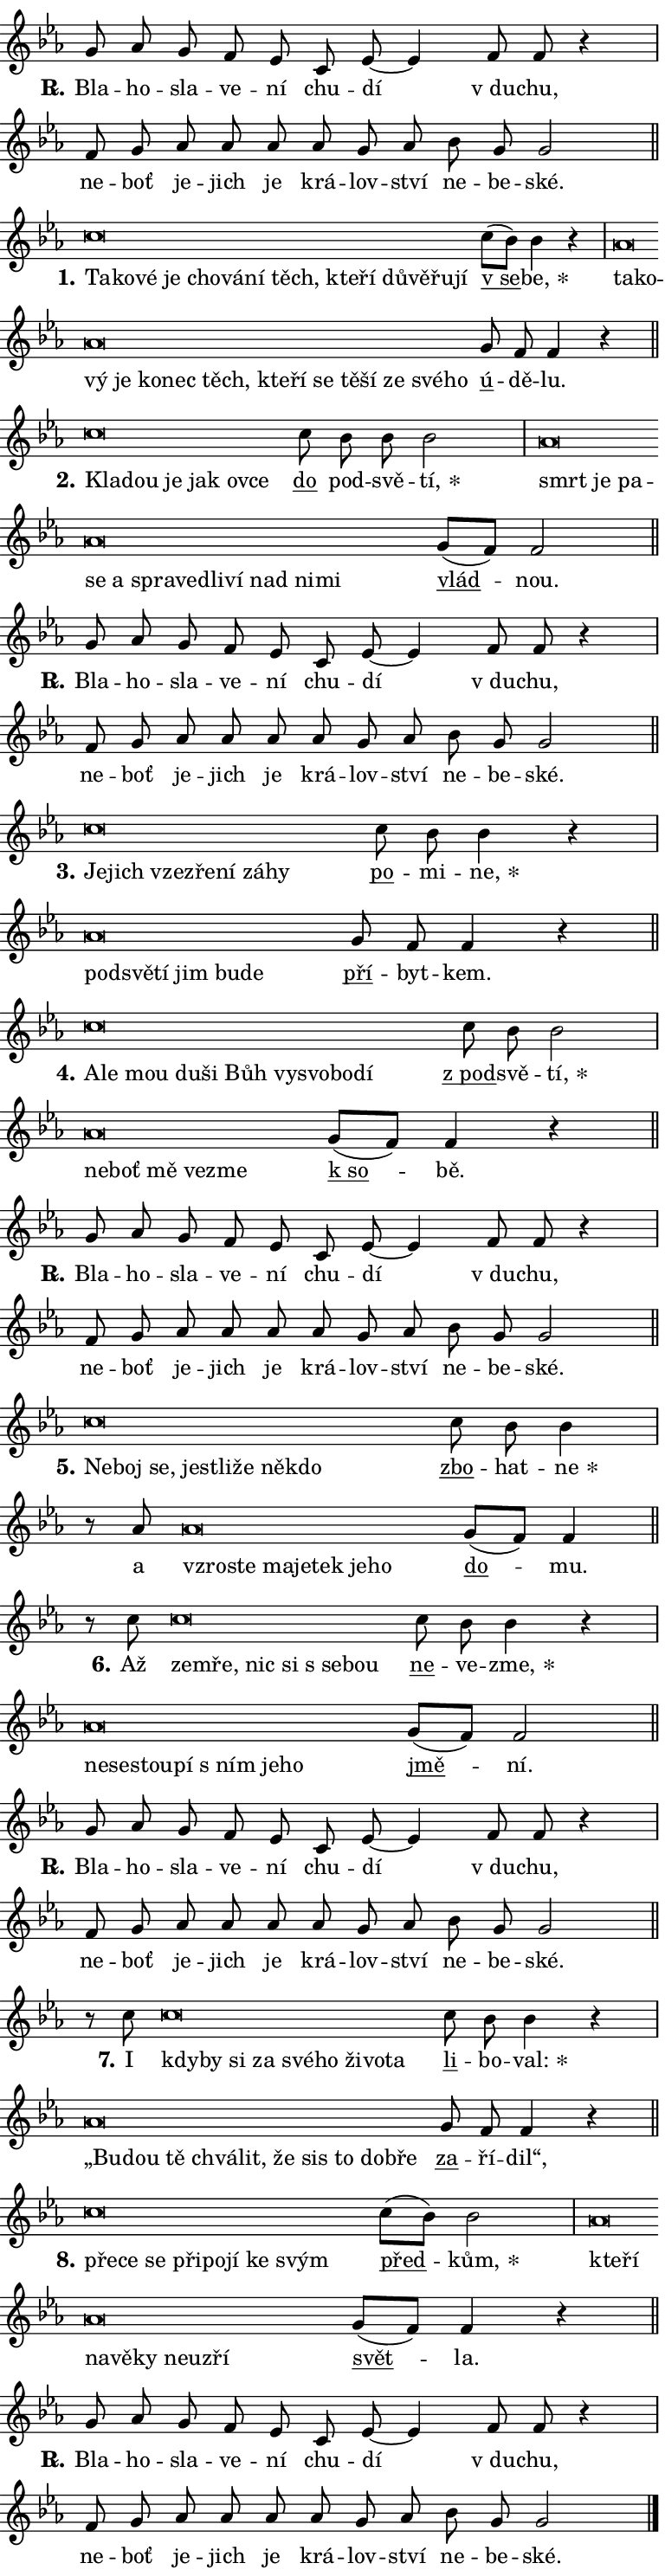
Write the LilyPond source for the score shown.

\version "2.24.0"
\header { tagline = "" }
\paper {
  indent = 0\cm
  top-margin = 0\cm
  right-margin = 0.13\cm % to fit lyric hyphens
  bottom-margin = 0\cm
  left-margin = 0\cm
  paper-width = 13\cm
  page-breaking = #ly:one-page-breaking
  system-system-spacing.basic-distance = #11
  score-system-spacing.basic-distance = #11
  ragged-last = ##f
}


%% Author: Thomas Morley
%% https://lists.gnu.org/archive/html/lilypond-user/2020-05/msg00002.html
#(define (line-position grob)
"Returns position of @var[grob} in current system:
   @code{'start}, if at first time-step
   @code{'end}, if at last time-step
   @code{'middle} otherwise
"
  (let* ((col (ly:item-get-column grob))
         (ln (ly:grob-object col 'left-neighbor))
         (rn (ly:grob-object col 'right-neighbor))
         (col-to-check-left (if (ly:grob? ln) ln col))
         (col-to-check-right (if (ly:grob? rn) rn col))
         (break-dir-left
           (and
             (ly:grob-property col-to-check-left 'non-musical #f)
             (ly:item-break-dir col-to-check-left)))
         (break-dir-right
           (and
             (ly:grob-property col-to-check-right 'non-musical #f)
             (ly:item-break-dir col-to-check-right))))
        (cond ((eqv? 1 break-dir-left) 'start)
              ((eqv? -1 break-dir-right) 'end)
              (else 'middle))))

#(define (tranparent-at-line-position vctor)
  (lambda (grob)
  "Relying on @code{line-position} select the relevant enry from @var{vctor}.
Used to determine transparency,"
    (case (line-position grob)
      ((end) (not (vector-ref vctor 0)))
      ((middle) (not (vector-ref vctor 1)))
      ((start) (not (vector-ref vctor 2))))))

noteHeadBreakVisibility =
#(define-music-function (break-visibility)(vector?)
"Makes @code{NoteHead}s transparent relying on @var{break-visibility}"
#{
  \override NoteHead.transparent =
    #(tranparent-at-line-position break-visibility)
#})

#(define delete-ledgers-for-transparent-note-heads
  (lambda (grob)
    "Reads whether a @code{NoteHead} is transparent.
If so this @code{NoteHead} is removed from @code{'note-heads} from
@var{grob}, which is supposed to be @code{LedgerLineSpanner}.
As a result ledgers are not printed for this @code{NoteHead}"
    (let* ((nhds-array (ly:grob-object grob 'note-heads))
           (nhds-list
             (if (ly:grob-array? nhds-array)
                 (ly:grob-array->list nhds-array)
                 '()))
           ;; Relies on the transparent-property being done before
           ;; Staff.LedgerLineSpanner.after-line-breaking is executed.
           ;; This is fragile ...
           (to-keep
             (remove
               (lambda (nhd)
                 (ly:grob-property nhd 'transparent #f))
               nhds-list)))
      ;; TODO find a better method to iterate over grob-arrays, similiar
      ;; to filter/remove etc for lists
      ;; For now rebuilt from scratch
      (set! (ly:grob-object grob 'note-heads)  '())
      (for-each
        (lambda (nhd)
          (ly:pointer-group-interface::add-grob grob 'note-heads nhd))
        to-keep))))

squashNotes = {
  \override NoteHead.X-extent = #'(-0.2 . 0.2)
  \override NoteHead.Y-extent = #'(-0.75 . 0)
  \override NoteHead.stencil =
    #(lambda (grob)
       (let ((pos (ly:grob-property grob 'staff-position)))
         (begin
           (if (< pos -7) (display "ERROR: Lower brevis then expected\n") (display ""))
           (if (<= pos -6) ly:text-interface::print ly:note-head::print))))
}
unSquashNotes = {
  \revert NoteHead.X-extent
  \revert NoteHead.Y-extent
  \revert NoteHead.stencil
}

hideNotes = \noteHeadBreakVisibility #begin-of-line-visible
unHideNotes = \noteHeadBreakVisibility #all-visible

% work-around for resetting accidentals
% https://lilypond.org/doc/v2.23/Documentation/notation/displaying-rhythms#unmetered-music
cadenzaMeasure = {
  \cadenzaOff
  \partial 1024 s1024
  \cadenzaOn
}

#(define-markup-command (accent layout props text) (markup?)
  "Underline accented syllable"
  (interpret-markup layout props
    #{\markup \override #'(offset . 4.3) \underline { #text }#}))

responsum = \markup \concat {
  "R" \hspace #-1.05 \path #0.1 #'((moveto 0 0.07) (lineto 0.9 0.8)) \hspace #0.05 "."
}

spaceSize = #0.6828661417322834 % exact space size for TeX Gyre Schola

\layout {
  \context {
    \Staff
    \remove "Time_signature_engraver"
    \override LedgerLineSpanner.after-line-breaking = #delete-ledgers-for-transparent-note-heads
  }
  \context {
    \Lyrics {
      \override LyricSpace.minimum-distance = \spaceSize
      \override LyricText.font-name = #"TeX Gyre Schola"
      \override LyricText.font-size = 1
      \override StanzaNumber.font-name = #"TeX Gyre Schola Bold"
      \override StanzaNumber.font-size = 1
    }
  }
  \context {
    \Score 
    \override NoteHead.text =
      #(lambda (grob) 
        (let ((pos (ly:grob-property grob 'staff-position)))
          #{\markup {
            \combine
              \halign #-0.55 \raise #(if (= pos -6) 0 0.5) \override #'(thickness . 2) \draw-line #'(3.2 . 0)
              \musicglyph "noteheads.sM1"
          }#}))
  }
}

% magnetic-lyrics.ily
%
%   written by
%     Jean Abou Samra <jean@abou-samra.fr>
%     Werner Lemberg <wl@gnu.org>
%
%   adapted by
%     Jiri Hon <jiri.hon@gmail.com>
%
% Version 2022-Apr-15

% https://www.mail-archive.com/lilypond-user@gnu.org/msg149350.html

#(define (Left_hyphen_pointer_engraver context)
   "Collect syllable-hyphen-syllable occurrences in lyrics and store
them in properties.  This engraver only looks to the left.  For
example, if the lyrics input is @code{foo -- bar}, it does the
following.

@itemize @bullet
@item
Set the @code{text} property of the @code{LyricHyphen} grob between
@q{foo} and @q{bar} to @code{foo}.

@item
Set the @code{left-hyphen} property of the @code{LyricText} grob with
text @q{foo} to the @code{LyricHyphen} grob between @q{foo} and
@q{bar}.
@end itemize

Use this auxiliary engraver in combination with the
@code{lyric-@/text::@/apply-@/magnetic-@/offset!} hook."
   (let ((hyphen #f)
         (text #f))
     (make-engraver
      (acknowledgers
       ((lyric-syllable-interface engraver grob source-engraver)
        (set! text grob)))
      (end-acknowledgers
       ((lyric-hyphen-interface engraver grob source-engraver)
        ;(when (not (grob::has-interface grob 'lyric-space-interface))
          (set! hyphen grob)));)
      ((stop-translation-timestep engraver)
       (when (and text hyphen)
         (ly:grob-set-object! text 'left-hyphen hyphen))
       (set! text #f)
       (set! hyphen #f)))))

#(define (lyric-text::apply-magnetic-offset! grob)
   "If the space between two syllables is less than the value in
property @code{LyricText@/.details@/.squash-threshold}, move the right
syllable to the left so that it gets concatenated with the left
syllable.

Use this function as a hook for
@code{LyricText@/.after-@/line-@/breaking} if the
@code{Left_@/hyphen_@/pointer_@/engraver} is active."
   (let ((hyphen (ly:grob-object grob 'left-hyphen #f)))
     (when hyphen
       (let ((left-text (ly:spanner-bound hyphen LEFT)))
         (when (grob::has-interface left-text 'lyric-syllable-interface)
           (let* ((common (ly:grob-common-refpoint grob left-text X))
                  (this-x-ext (ly:grob-extent grob common X))
                  (left-x-ext
                   (begin
                     ;; Trigger magnetism for left-text.
                     (ly:grob-property left-text 'after-line-breaking)
                     (ly:grob-extent left-text common X)))
                  ;; `delta` is the gap width between two syllables.
                  (delta (- (interval-start this-x-ext)
                            (interval-end left-x-ext)))
                  (details (ly:grob-property grob 'details))
                  (threshold (assoc-get 'squash-threshold details 0.2)))
             (when (< delta threshold)
               (let* (;; We have to manipulate the input text so that
                      ;; ligatures crossing syllable boundaries are not
                      ;; disabled.  For languages based on the Latin
                      ;; script this is essentially a beautification.
                      ;; However, for non-Western scripts it can be a
                      ;; necessity.
                      (lt (ly:grob-property left-text 'text))
                      (rt (ly:grob-property grob 'text))
                      (is-space (grob::has-interface hyphen 'lyric-space-interface))
                      (space (if is-space " " ""))
                      (extra-delta (if is-space spaceSize 0))
                      ;; Append new syllable.
                      (ltrt-space (if (and (string? lt) (string? rt))
                                (string-append lt space rt)
                                (make-concat-markup (list lt space rt))))
                      ;; Right-align `ltrt` to the right side.
                      (ltrt-space-markup (grob-interpret-markup
                               grob
                               (make-translate-markup
                                (cons (interval-length this-x-ext) 0)
                                (make-right-align-markup ltrt-space)))))
                 (begin
                   ;; Don't print `left-text`.
                   (ly:grob-set-property! left-text 'stencil #f)
                   ;; Set text and stencil (which holds all collected
                   ;; syllables so far) and shift it to the left.
                   (ly:grob-set-property! grob 'text ltrt-space)
                   (ly:grob-set-property! grob 'stencil ltrt-space-markup)
                   (ly:grob-translate-axis! grob (- (- delta extra-delta)) X))))))))))


#(define (lyric-hyphen::displace-bounds-first grob)
   ;; Make very sure this callback isn't triggered too early.
   (let ((left (ly:spanner-bound grob LEFT))
         (right (ly:spanner-bound grob RIGHT)))
     (ly:grob-property left 'after-line-breaking)
     (ly:grob-property right 'after-line-breaking)
     (ly:lyric-hyphen::print grob)))

squashThreshold = #0.4

\layout {
  \context {
    \Lyrics
    \consists #Left_hyphen_pointer_engraver
    \override LyricText.after-line-breaking =
      #lyric-text::apply-magnetic-offset!
    \override LyricHyphen.stencil = #lyric-hyphen::displace-bounds-first
    \override LyricText.details.squash-threshold = \squashThreshold
    \override LyricHyphen.minimum-distance = 0
    \override LyricHyphen.minimum-length = \squashThreshold
  }
}

squashText = \override LyricText.details.squash-threshold = 9999
unSquashText = \override LyricText.details.squash-threshold = \squashThreshold

leftText = \override LyricText.self-alignment-X = #LEFT
unLeftText = \revert LyricText.self-alignment-X

starOffset = #(lambda (grob) 
                (let ((x_offset (ly:self-alignment-interface::aligned-on-x-parent grob)))
                  (if (= x_offset 0) 0 (+ x_offset 1.2))))

star = #(define-music-function (syllable)(string?)
"Append star separator at the end of a syllable"
#{
  \once \override LyricText.X-offset = #starOffset
  \lyricmode { \markup {
    #syllable
    \override #'((font-name . "TeX Gyre Schola Bold")) \hspace #0.2 \lower #0.65 \larger "*"
  } }
#})

starAccent = #(define-music-function (syllable)(string?)
"Append star separator at the end of a syllable and make accent"
#{
  \once \override LyricText.X-offset = #starOffset
  \lyricmode { \markup {
    \accent #syllable
    \override #'((font-name . "TeX Gyre Schola Bold")) \hspace #0.2 \lower #0.65 \larger "*"
  } }
#})

breath = #(define-music-function (syllable)(string?)
"Append breathing indicator at the end of a syllable"
#{
  \lyricmode { \markup { #syllable "+" } }
#})

optionalBreath = #(define-music-function (syllable)(string?)
"Append optional breathing indicator at the end of a syllable"
#{
  \lyricmode { \markup { #syllable "(+)" } }
#})


\score {
    <<
        \new Voice = "melody" { \cadenzaOn \key es \major \relative { g'8 as g f es \bar "" c es~ es4 \bar "" f8 f r4 \cadenzaMeasure \bar "|" f8 g \bar "" as as as \bar "" as g as \bar "" bes g g2 \cadenzaMeasure \bar "||" \break } }
        \new Lyrics \lyricsto "melody" { \lyricmode { \set stanza = \responsum
Bla -- ho -- sla -- ve -- ní chu -- dí "v du" -- chu, ne -- boť je -- jich je krá -- lov -- ství ne -- be -- ské. } }
    >>
    \layout {}
}

\score {
    <<
        \new Voice = "melody" { \cadenzaOn \key es \major \relative { \squashNotes c''\breve*1/16 \hideNotes \breve*1/16 \bar "" \breve*1/16 \bar "" \breve*1/16 \bar "" \breve*1/16 \bar "" \breve*1/16 \bar "" \breve*1/16 \bar "" \breve*1/16 \bar "" \breve*1/16 \bar "" \breve*1/16 \bar "" \breve*1/16 \bar "" \breve*1/16 \bar "" \breve*1/16 \breve*1/16 \bar "" \unHideNotes \unSquashNotes \bar "" c8[( bes)] bes4 r \cadenzaMeasure \bar "|" \squashNotes as\breve*1/16 \hideNotes \breve*1/16 \bar "" \breve*1/16 \bar "" \breve*1/16 \bar "" \breve*1/16 \bar "" \breve*1/16 \bar "" \breve*1/16 \bar "" \breve*1/16 \bar "" \breve*1/16 \bar "" \breve*1/16 \bar "" \breve*1/16 \bar "" \breve*1/16 \bar "" \breve*1/16 \bar "" \breve*1/16 \breve*1/16 \bar "" \unHideNotes \unSquashNotes \bar "" g8 f f4 r \cadenzaMeasure \bar "||" \break } }
        \new Lyrics \lyricsto "melody" { \lyricmode { \set stanza = "1."
\leftText Ta -- \squashText ko -- vé je cho -- vá -- ní těch, kte -- ří dů -- vě -- řu -- jí \unLeftText \unSquashText \markup \accent "v se" -- \star be, \leftText ta -- \squashText ko -- vý je ko -- nec těch, kte -- ří se tě -- ší ze své -- ho \unLeftText \unSquashText \markup \accent ú -- dě -- lu. } }
    >>
    \layout {}
}

\score {
    <<
        \new Voice = "melody" { \cadenzaOn \key es \major \relative { \squashNotes c''\breve*1/16 \hideNotes \breve*1/16 \bar "" \breve*1/16 \bar "" \breve*1/16 \bar "" \breve*1/16 \breve*1/16 \bar "" \unHideNotes \unSquashNotes \bar "" c8 bes bes bes2 \cadenzaMeasure \bar "|" \squashNotes as\breve*1/16 \hideNotes \breve*1/16 \bar "" \breve*1/16 \bar "" \breve*1/16 \bar "" \breve*1/16 \bar "" \breve*1/16 \bar "" \breve*1/16 \bar "" \breve*1/16 \bar "" \breve*1/16 \bar "" \breve*1/16 \bar "" \breve*1/16 \breve*1/16 \bar "" \unHideNotes \unSquashNotes \bar "" g8[( f)] f2 \cadenzaMeasure \bar "||" \break } }
        \new Lyrics \lyricsto "melody" { \lyricmode { \set stanza = "2."
\leftText Kla -- \squashText dou je jak ov -- ce \unLeftText \unSquashText \markup \accent do pod -- svě -- \star tí, \leftText smrt \squashText je pa -- se a spra -- ve -- dli -- ví nad ni -- mi \unLeftText \unSquashText \markup \accent vlád -- nou. } }
    >>
    \layout {}
}

\score {
    <<
        \new Voice = "melody" { \cadenzaOn \key es \major \relative { g'8 as g f es \bar "" c es~ es4 \bar "" f8 f r4 \cadenzaMeasure \bar "|" f8 g \bar "" as as as \bar "" as g as \bar "" bes g g2 \cadenzaMeasure \bar "||" \break } }
        \new Lyrics \lyricsto "melody" { \lyricmode { \set stanza = \responsum
Bla -- ho -- sla -- ve -- ní chu -- dí "v du" -- chu, ne -- boť je -- jich je krá -- lov -- ství ne -- be -- ské. } }
    >>
    \layout {}
}

\score {
    <<
        \new Voice = "melody" { \cadenzaOn \key es \major \relative { \squashNotes c''\breve*1/16 \hideNotes \breve*1/16 \bar "" \breve*1/16 \bar "" \breve*1/16 \bar "" \breve*1/16 \bar "" \breve*1/16 \breve*1/16 \bar "" \unHideNotes \unSquashNotes \bar "" c8 bes bes4 r \cadenzaMeasure \bar "|" \squashNotes as\breve*1/16 \hideNotes \breve*1/16 \bar "" \breve*1/16 \bar "" \breve*1/16 \bar "" \breve*1/16 \breve*1/16 \bar "" \unHideNotes \unSquashNotes \bar "" g8 f f4 r \cadenzaMeasure \bar "||" \break } }
        \new Lyrics \lyricsto "melody" { \lyricmode { \set stanza = "3."
\leftText Je -- \squashText jich vze -- zře -- ní zá -- hy \unLeftText \unSquashText \markup \accent po -- mi -- \star ne, \leftText pod -- \squashText svě -- tí jim bu -- de \unLeftText \unSquashText \markup \accent pří -- byt -- kem. } }
    >>
    \layout {}
}

\score {
    <<
        \new Voice = "melody" { \cadenzaOn \key es \major \relative { \squashNotes c''\breve*1/16 \hideNotes \breve*1/16 \bar "" \breve*1/16 \bar "" \breve*1/16 \bar "" \breve*1/16 \bar "" \breve*1/16 \bar "" \breve*1/16 \bar "" \breve*1/16 \bar "" \breve*1/16 \breve*1/16 \bar "" \unHideNotes \unSquashNotes \bar "" c8 bes bes2 \cadenzaMeasure \bar "|" \squashNotes as\breve*1/16 \hideNotes \breve*1/16 \bar "" \breve*1/16 \bar "" \breve*1/16 \breve*1/16 \bar "" \unHideNotes \unSquashNotes \bar "" g8[( f)] f4 r \cadenzaMeasure \bar "||" \break } }
        \new Lyrics \lyricsto "melody" { \lyricmode { \set stanza = "4."
\leftText A -- \squashText le mou du -- ši Bůh vy -- svo -- bo -- dí \unLeftText \unSquashText \markup \accent "z pod" -- svě -- \star tí, \leftText ne -- \squashText boť mě ve -- zme \unLeftText \unSquashText \markup \accent "k so" -- bě. } }
    >>
    \layout {}
}

\score {
    <<
        \new Voice = "melody" { \cadenzaOn \key es \major \relative { g'8 as g f es \bar "" c es~ es4 \bar "" f8 f r4 \cadenzaMeasure \bar "|" f8 g \bar "" as as as \bar "" as g as \bar "" bes g g2 \cadenzaMeasure \bar "||" \break } }
        \new Lyrics \lyricsto "melody" { \lyricmode { \set stanza = \responsum
Bla -- ho -- sla -- ve -- ní chu -- dí "v du" -- chu, ne -- boť je -- jich je krá -- lov -- ství ne -- be -- ské. } }
    >>
    \layout {}
}

\score {
    <<
        \new Voice = "melody" { \cadenzaOn \key es \major \relative { \squashNotes c''\breve*1/16 \hideNotes \breve*1/16 \bar "" \breve*1/16 \bar "" \breve*1/16 \bar "" \breve*1/16 \bar "" \breve*1/16 \bar "" \breve*1/16 \breve*1/16 \bar "" \unHideNotes \unSquashNotes \bar "" c8 bes bes4 \cadenzaMeasure \bar "|" r8 as8 \squashNotes as\breve*1/16 \hideNotes \breve*1/16 \bar "" \breve*1/16 \bar "" \breve*1/16 \bar "" \breve*1/16 \bar "" \breve*1/16 \breve*1/16 \bar "" \unHideNotes \unSquashNotes \bar "" g8[( f)] f4 \cadenzaMeasure \bar "||" \break } }
        \new Lyrics \lyricsto "melody" { \lyricmode { \set stanza = "5."
\leftText Ne -- \squashText boj se, je -- stli -- že ně -- kdo \unLeftText \unSquashText \markup \accent zbo -- hat -- \star ne a \leftText vzro -- \squashText ste ma -- je -- tek je -- ho \unLeftText \unSquashText \markup \accent do -- mu. } }
    >>
    \layout {}
}

\score {
    <<
        \new Voice = "melody" { \cadenzaOn \key es \major \relative { r8 c''8 \squashNotes c\breve*1/16 \hideNotes \breve*1/16 \bar "" \breve*1/16 \bar "" \breve*1/16 \bar "" \breve*1/16 \breve*1/16 \bar "" \unHideNotes \unSquashNotes \bar "" c8 bes bes4 r \cadenzaMeasure \bar "|" \squashNotes as\breve*1/16 \hideNotes \breve*1/16 \bar "" \breve*1/16 \bar "" \breve*1/16 \bar "" \breve*1/16 \bar "" \breve*1/16 \breve*1/16 \bar "" \unHideNotes \unSquashNotes \bar "" g8[( f)] f2 \cadenzaMeasure \bar "||" \break } }
        \new Lyrics \lyricsto "melody" { \lyricmode { \set stanza = "6."
Až \leftText ze -- \squashText mře, nic si "s se" -- bou \unLeftText \unSquashText \markup \accent ne -- ve -- \star zme, \leftText ne -- \squashText se -- stou -- pí "s ním" je -- ho \unLeftText \unSquashText \markup \accent jmě -- ní. } }
    >>
    \layout {}
}

\score {
    <<
        \new Voice = "melody" { \cadenzaOn \key es \major \relative { g'8 as g f es \bar "" c es~ es4 \bar "" f8 f r4 \cadenzaMeasure \bar "|" f8 g \bar "" as as as \bar "" as g as \bar "" bes g g2 \cadenzaMeasure \bar "||" \break } }
        \new Lyrics \lyricsto "melody" { \lyricmode { \set stanza = \responsum
Bla -- ho -- sla -- ve -- ní chu -- dí "v du" -- chu, ne -- boť je -- jich je krá -- lov -- ství ne -- be -- ské. } }
    >>
    \layout {}
}

\score {
    <<
        \new Voice = "melody" { \cadenzaOn \key es \major \relative { r8 c''8 \squashNotes c\breve*1/16 \hideNotes \breve*1/16 \bar "" \breve*1/16 \bar "" \breve*1/16 \bar "" \breve*1/16 \bar "" \breve*1/16 \bar "" \breve*1/16 \bar "" \breve*1/16 \breve*1/16 \bar "" \unHideNotes \unSquashNotes \bar "" c8 bes bes4 r \cadenzaMeasure \bar "|" \squashNotes as\breve*1/16 \hideNotes \breve*1/16 \bar "" \breve*1/16 \bar "" \breve*1/16 \bar "" \breve*1/16 \bar "" \breve*1/16 \bar "" \breve*1/16 \bar "" \breve*1/16 \bar "" \breve*1/16 \breve*1/16 \bar "" \unHideNotes \unSquashNotes \bar "" g8 f f4 r \cadenzaMeasure \bar "||" \break } }
        \new Lyrics \lyricsto "melody" { \lyricmode { \set stanza = "7."
I \leftText kdy -- \squashText by si za své -- ho ži -- vo -- ta \unLeftText \unSquashText \markup \accent li -- bo -- \star val: \leftText „Bu -- \squashText dou tě chvá -- lit, že sis to dob -- ře \unLeftText \unSquashText \markup \accent za -- ří -- dil“, } }
    >>
    \layout {}
}

\score {
    <<
        \new Voice = "melody" { \cadenzaOn \key es \major \relative { \squashNotes c''\breve*1/16 \hideNotes \breve*1/16 \bar "" \breve*1/16 \bar "" \breve*1/16 \bar "" \breve*1/16 \bar "" \breve*1/16 \bar "" \breve*1/16 \breve*1/16 \bar "" \unHideNotes \unSquashNotes \bar "" c8[( bes)] bes2 \cadenzaMeasure \bar "|" \squashNotes as\breve*1/16 \hideNotes \breve*1/16 \bar "" \breve*1/16 \bar "" \breve*1/16 \bar "" \breve*1/16 \bar "" \breve*1/16 \bar "" \breve*1/16 \breve*1/16 \bar "" \unHideNotes \unSquashNotes \bar "" g8[( f)] f4 r \cadenzaMeasure \bar "||" \break } }
        \new Lyrics \lyricsto "melody" { \lyricmode { \set stanza = "8."
\leftText pře -- \squashText ce se při -- po -- jí ke svým \unLeftText \unSquashText \markup \accent před -- \star kům, \leftText kte -- \squashText ří na -- vě -- ky ne -- u -- zří \unLeftText \unSquashText \markup \accent svět -- la. } }
    >>
    \layout {}
}

\score {
    <<
        \new Voice = "melody" { \cadenzaOn \key es \major \relative { g'8 as g f es \bar "" c es~ es4 \bar "" f8 f r4 \cadenzaMeasure \bar "|" f8 g \bar "" as as as \bar "" as g as \bar "" bes g g2 \cadenzaMeasure \bar "||" \break } \bar "|." }
        \new Lyrics \lyricsto "melody" { \lyricmode { \set stanza = \responsum
Bla -- ho -- sla -- ve -- ní chu -- dí "v du" -- chu, ne -- boť je -- jich je krá -- lov -- ství ne -- be -- ské. } }
    >>
    \layout {}
}
